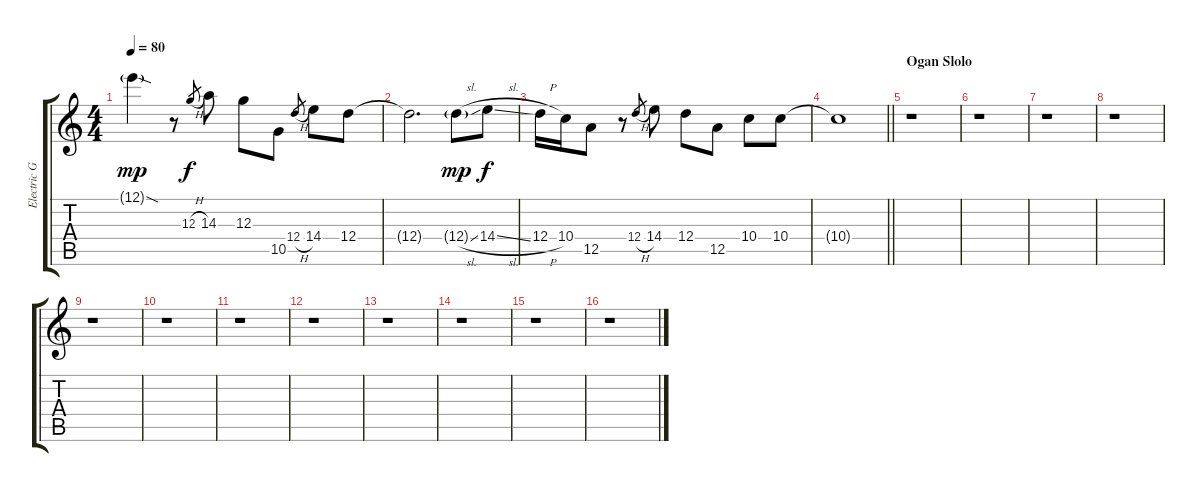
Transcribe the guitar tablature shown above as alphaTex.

\track ("Electric Guitar- Santana" "Electric G") {instrument overdrivenguitar}
\staff {score tabs}
\tuning (E4 B3 G3 D3 A2 E2) {hide}
\ts (4 4)
\tempo 80
\clef g2
\ks c
12.1{sod g}.4{dy mp} r.8 12.3{h}.8{gr dy f} 14.3.8 12.3.8 10.5.8 12.4{h}.8{gr} 14.4.8 12.4.8 |
12.4{t}.2{d} 12.4{sl g}.8{dy mp} 14.4{sl}.8{dy f} |
12.4{h}.16 10.4.16 12.5.8 r.8 12.4{h}.8{gr} 14.4.8 12.4.8 12.5.8 10.4.8 10.4.8 |
\barLineRight lightlight
10.4{t}.1 |
\section ("" "Ogan Slolo")
r.1 |
r.1 |
r.1 |
r.1 |
r.1 |
r.1 |
r.1 |
r.1 |
r.1 |
r.1 |
r.1 |
r.1
